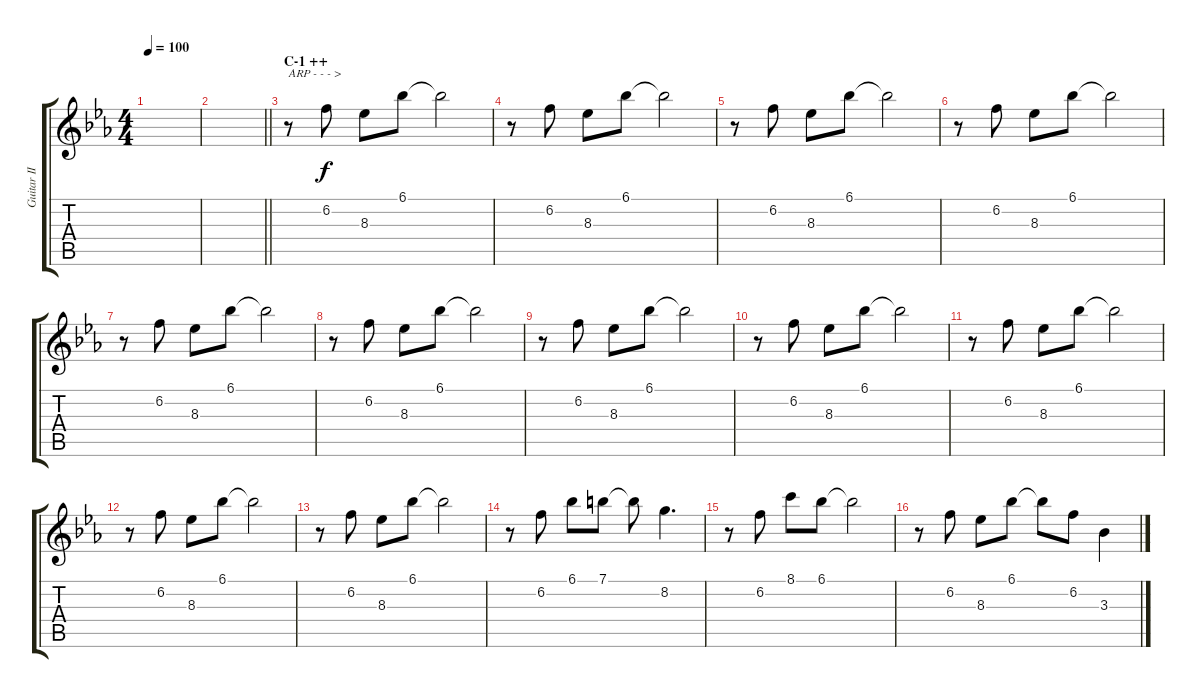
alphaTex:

\track ("Guitar II (Nakano Azusa)" "Guitar II ") {instrument overdrivenguitar}
\staff {score tabs}
\tuning (E4 B3 G3 D3 A2 E2) {hide}
\ts (4 4)
\tempo 100
\clef g2
\ks eb
|
\barLineRight lightlight
|
\section ("" "C-1 ++")
r.8{txt "ARP - - - >"} 6.2.8 8.3.8 6.1.8 6.1{t}.2 |
r.8 6.2.8 8.3.8 6.1.8 6.1{t}.2 |
r.8 6.2.8 8.3.8 6.1.8 6.1{t}.2 |
r.8 6.2.8 8.3.8 6.1.8 6.1{t}.2 |
r.8 6.2.8 8.3.8 6.1.8 6.1{t}.2 |
r.8 6.2.8 8.3.8 6.1.8 6.1{t}.2 |
r.8 6.2.8 8.3.8 6.1.8 6.1{t}.2 |
r.8 6.2.8 8.3.8 6.1.8 6.1{t}.2 |
r.8 6.2.8 8.3.8 6.1.8 6.1{t}.2 |
r.8 6.2.8 8.3.8 6.1.8 6.1{t}.2 |
r.8 6.2.8 8.3.8 6.1.8 6.1{t}.2 |
r.8 6.2.8 6.1.8 7.1.8 7.1{t}.8 8.2.4{d} |
r.8 6.2.8 8.1.8 6.1.8 6.1{t}.2 |
r.8 6.2.8 8.3.8 6.1.8 6.1{t}.8 6.2.8 3.3.4
